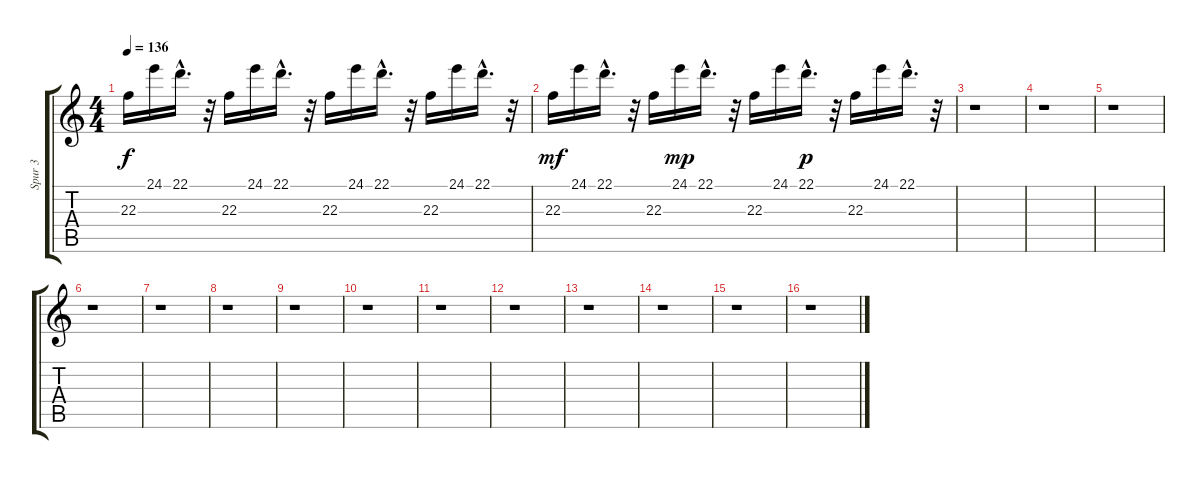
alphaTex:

\track ("Spur 3" "Spur 3") {instrument acousticgrandpiano}
\staff {score tabs}
\tuning (E4 B3 G3 D3 A2 E2) {hide}
\ts (4 4)
\tempo 136
\clef g2
\ks c
22.3.16{dy f} 24.1.16 22.1{hac}.16{d} r.32 22.3.16 24.1.16 22.1{hac}.16{d} r.32 22.3.16 24.1.16 22.1{hac}.16{d} r.32 22.3.16 24.1.16 22.1{hac}.16{d} r.32 |
22.3.16{dy mf} 24.1.16 22.1{hac}.16{d} r.32 22.3.16 24.1.16{dy mp} 22.1{hac}.16{d} r.32 22.3.16 24.1.16 22.1{hac}.16{d dy p} r.32 22.3.16 24.1.16 22.1{hac}.16{d} r.32 |
r.1 |
r.1 |
r.1 |
r.1 |
r.1 |
r.1 |
r.1 |
r.1 |
r.1 |
r.1 |
r.1 |
r.1 |
r.1 |
r.1
